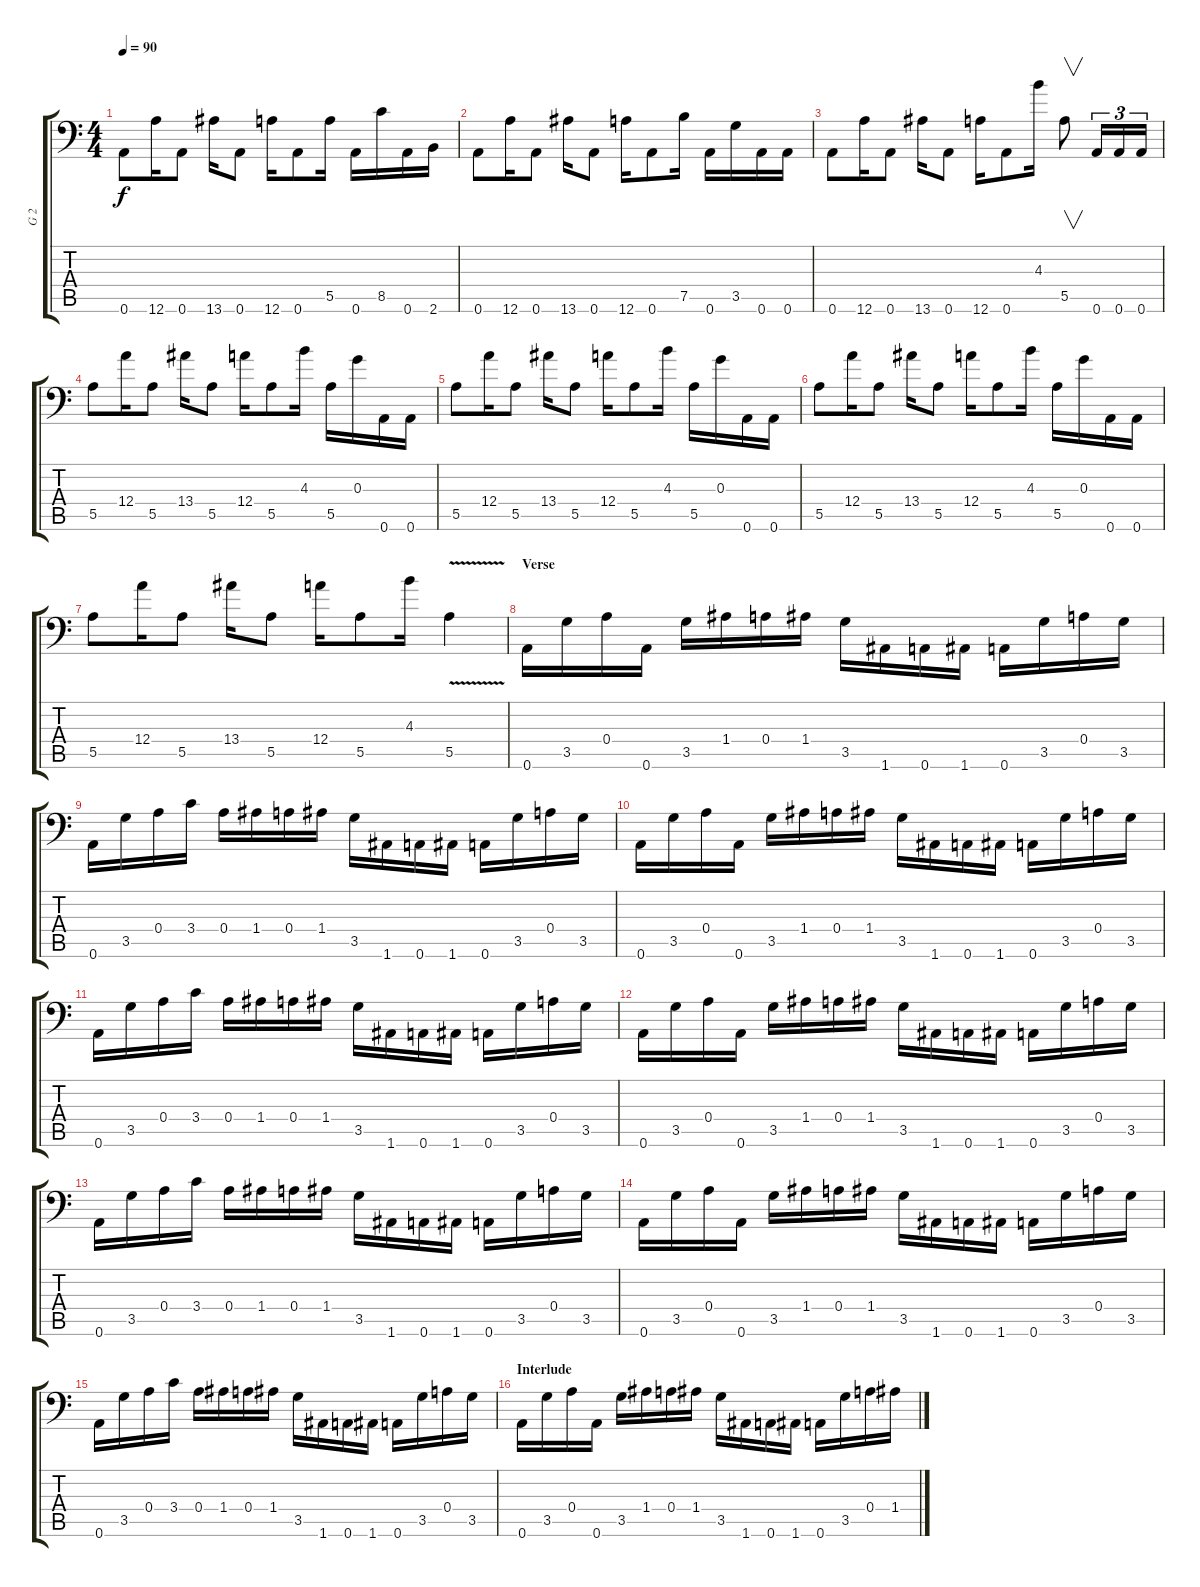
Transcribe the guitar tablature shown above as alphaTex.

\track ("G 2" "G 2") {instrument overdrivenguitar}
\staff {score tabs}
\tuning (E4 B3 G3 A2 E2 A1) {hide}
\ts (4 4)
\tempo 90
\clef f4
\ks c
0.6.8{dy f} 12.6.16 0.6.8 13.6.16 0.6.8 12.6.16 0.6.8 5.5.16 0.6.16 8.5.16 0.6.16 2.6.16 |
0.6.8 12.6.16 0.6.8 13.6.16 0.6.8 12.6.16 0.6.8 7.5.16 0.6.16 3.5.16 0.6.16 0.6.16 |
0.6.8 12.6.16 0.6.8 13.6.16 0.6.8 12.6.16 0.6.8 4.3.16 5.5.8{v} 0.6.16{tu (3 2)} 0.6.16{tu (3 2)} 0.6.16{tu (3 2)} |
5.5.8 12.4.16 5.5.8 13.4.16 5.5.8 12.4.16 5.5.8 4.3.16 5.5.16 0.3.16 0.6.16 0.6.16 |
5.5.8 12.4.16 5.5.8 13.4.16 5.5.8 12.4.16 5.5.8 4.3.16 5.5.16 0.3.16 0.6.16 0.6.16 |
5.5.8 12.4.16 5.5.8 13.4.16 5.5.8 12.4.16 5.5.8 4.3.16 5.5.16 0.3.16 0.6.16 0.6.16 |
5.5.8 12.4.16 5.5.8 13.4.16 5.5.8 12.4.16 5.5.8 4.3.16 5.5{v}.4 |
\section ("" "Verse")
0.6.16 3.5.16 0.4.16 0.6.16 3.5.16 1.4.16 0.4.16 1.4.16 3.5.16 1.6.16 0.6.16 1.6.16 0.6.16 3.5.16 0.4.16 3.5.16 |
0.6.16 3.5.16 0.4.16 3.4.16 0.4.16 1.4.16 0.4.16 1.4.16 3.5.16 1.6.16 0.6.16 1.6.16 0.6.16 3.5.16 0.4.16 3.5.16 |
0.6.16 3.5.16 0.4.16 0.6.16 3.5.16 1.4.16 0.4.16 1.4.16 3.5.16 1.6.16 0.6.16 1.6.16 0.6.16 3.5.16 0.4.16 3.5.16 |
0.6.16 3.5.16 0.4.16 3.4.16 0.4.16 1.4.16 0.4.16 1.4.16 3.5.16 1.6.16 0.6.16 1.6.16 0.6.16 3.5.16 0.4.16 3.5.16 |
0.6.16 3.5.16 0.4.16 0.6.16 3.5.16 1.4.16 0.4.16 1.4.16 3.5.16 1.6.16 0.6.16 1.6.16 0.6.16 3.5.16 0.4.16 3.5.16 |
0.6.16 3.5.16 0.4.16 3.4.16 0.4.16 1.4.16 0.4.16 1.4.16 3.5.16 1.6.16 0.6.16 1.6.16 0.6.16 3.5.16 0.4.16 3.5.16 |
0.6.16 3.5.16 0.4.16 0.6.16 3.5.16 1.4.16 0.4.16 1.4.16 3.5.16 1.6.16 0.6.16 1.6.16 0.6.16 3.5.16 0.4.16 3.5.16 |
0.6.16 3.5.16 0.4.16 3.4.16 0.4.16 1.4.16 0.4.16 1.4.16 3.5.16 1.6.16 0.6.16 1.6.16 0.6.16 3.5.16 0.4.16 3.5.16 |
\section ("" "Interlude")
0.6.16 3.5.16 0.4.16 0.6.16 3.5.16 1.4.16 0.4.16 1.4.16 3.5.16 1.6.16 0.6.16 1.6.16 0.6.16 3.5.16 0.4.16 1.4.16
